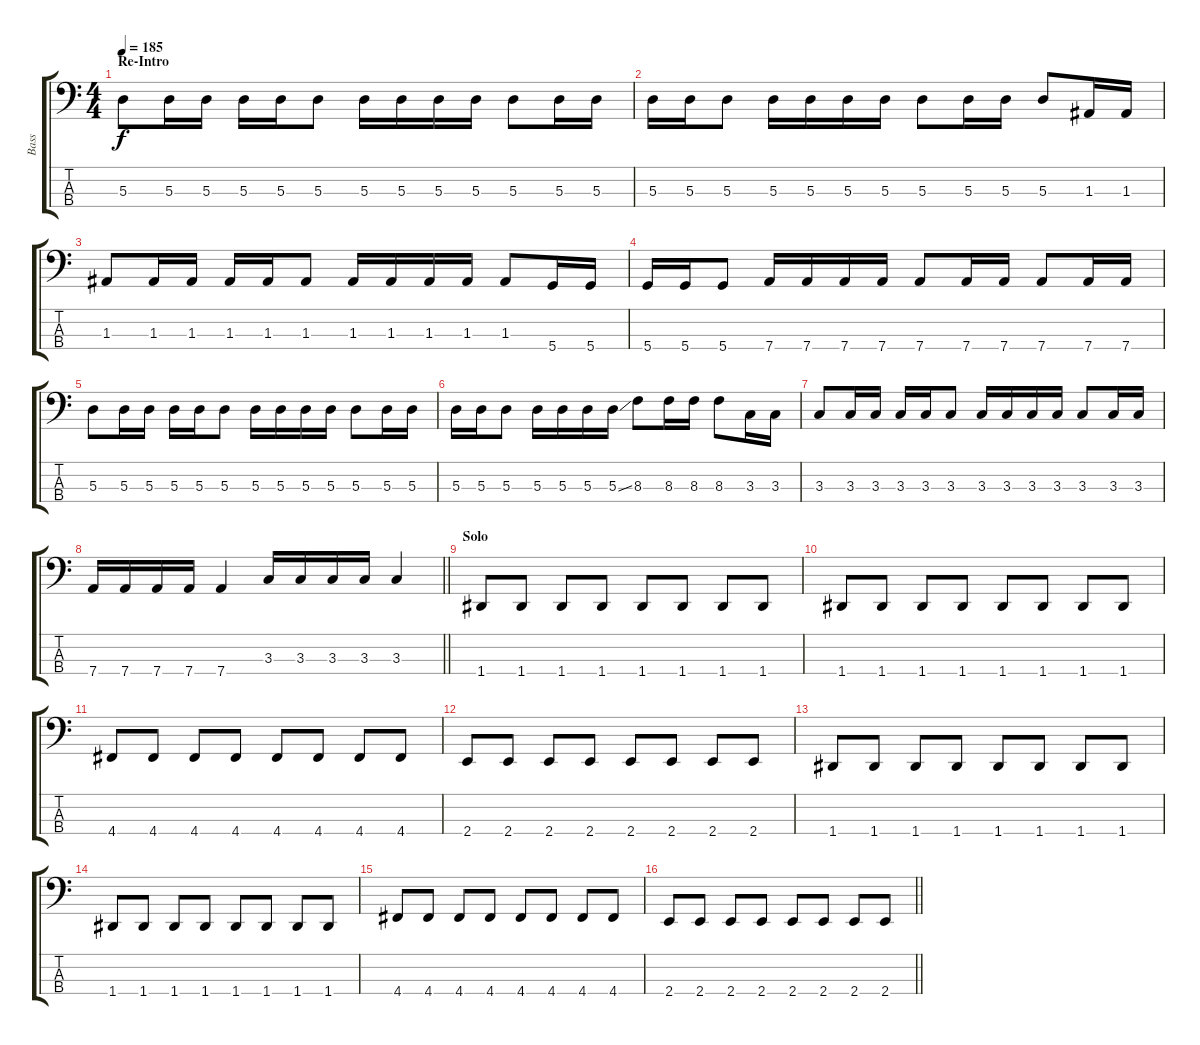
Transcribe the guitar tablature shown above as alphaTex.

\track ("Bass" "Bass") {instrument electricbassfinger}
\staff {score tabs}
\tuning (G2 D2 A1 D1) {hide}
\ts (4 4)
\section ("" "Re-Intro")
\tempo 185
\clef f4
\ks c
5.3.8{dy f} 5.3.16 5.3.16 5.3.16 5.3.16 5.3.8 5.3.16 5.3.16 5.3.16 5.3.16 5.3.8 5.3.16 5.3.16 |
5.3.16 5.3.16 5.3.8 5.3.16 5.3.16 5.3.16 5.3.16 5.3.8 5.3.16 5.3.16 5.3.8 1.3.16 1.3.16 |
1.3.8 1.3.16 1.3.16 1.3.16 1.3.16 1.3.8 1.3.16 1.3.16 1.3.16 1.3.16 1.3.8 5.4.16 5.4.16 |
5.4.16 5.4.16 5.4.8 7.4.16 7.4.16 7.4.16 7.4.16 7.4.8 7.4.16 7.4.16 7.4.8 7.4.16 7.4.16 |
5.3.8 5.3.16 5.3.16 5.3.16 5.3.16 5.3.8 5.3.16 5.3.16 5.3.16 5.3.16 5.3.8 5.3.16 5.3.16 |
5.3.16 5.3.16 5.3.8 5.3.16 5.3.16 5.3.16 5.3{ss}.16 8.3.8 8.3.16 8.3.16 8.3.8 3.3.16 3.3.16 |
3.3.8 3.3.16 3.3.16 3.3.16 3.3.16 3.3.8 3.3.16 3.3.16 3.3.16 3.3.16 3.3.8 3.3.16 3.3.16 |
\barLineRight lightlight
7.4.16 7.4.16 7.4.16 7.4.16 7.4.4 3.3.16 3.3.16 3.3.16 3.3.16 3.3.4 |
\section ("" "Solo")
1.4.8 1.4.8 1.4.8 1.4.8 1.4.8 1.4.8 1.4.8 1.4.8 |
1.4.8 1.4.8 1.4.8 1.4.8 1.4.8 1.4.8 1.4.8 1.4.8 |
4.4.8 4.4.8 4.4.8 4.4.8 4.4.8 4.4.8 4.4.8 4.4.8 |
2.4.8 2.4.8 2.4.8 2.4.8 2.4.8 2.4.8 2.4.8 2.4.8 |
1.4.8 1.4.8 1.4.8 1.4.8 1.4.8 1.4.8 1.4.8 1.4.8 |
1.4.8 1.4.8 1.4.8 1.4.8 1.4.8 1.4.8 1.4.8 1.4.8 |
4.4.8 4.4.8 4.4.8 4.4.8 4.4.8 4.4.8 4.4.8 4.4.8 |
\barLineRight lightlight
2.4.8 2.4.8 2.4.8 2.4.8 2.4.8 2.4.8 2.4.8 2.4.8
